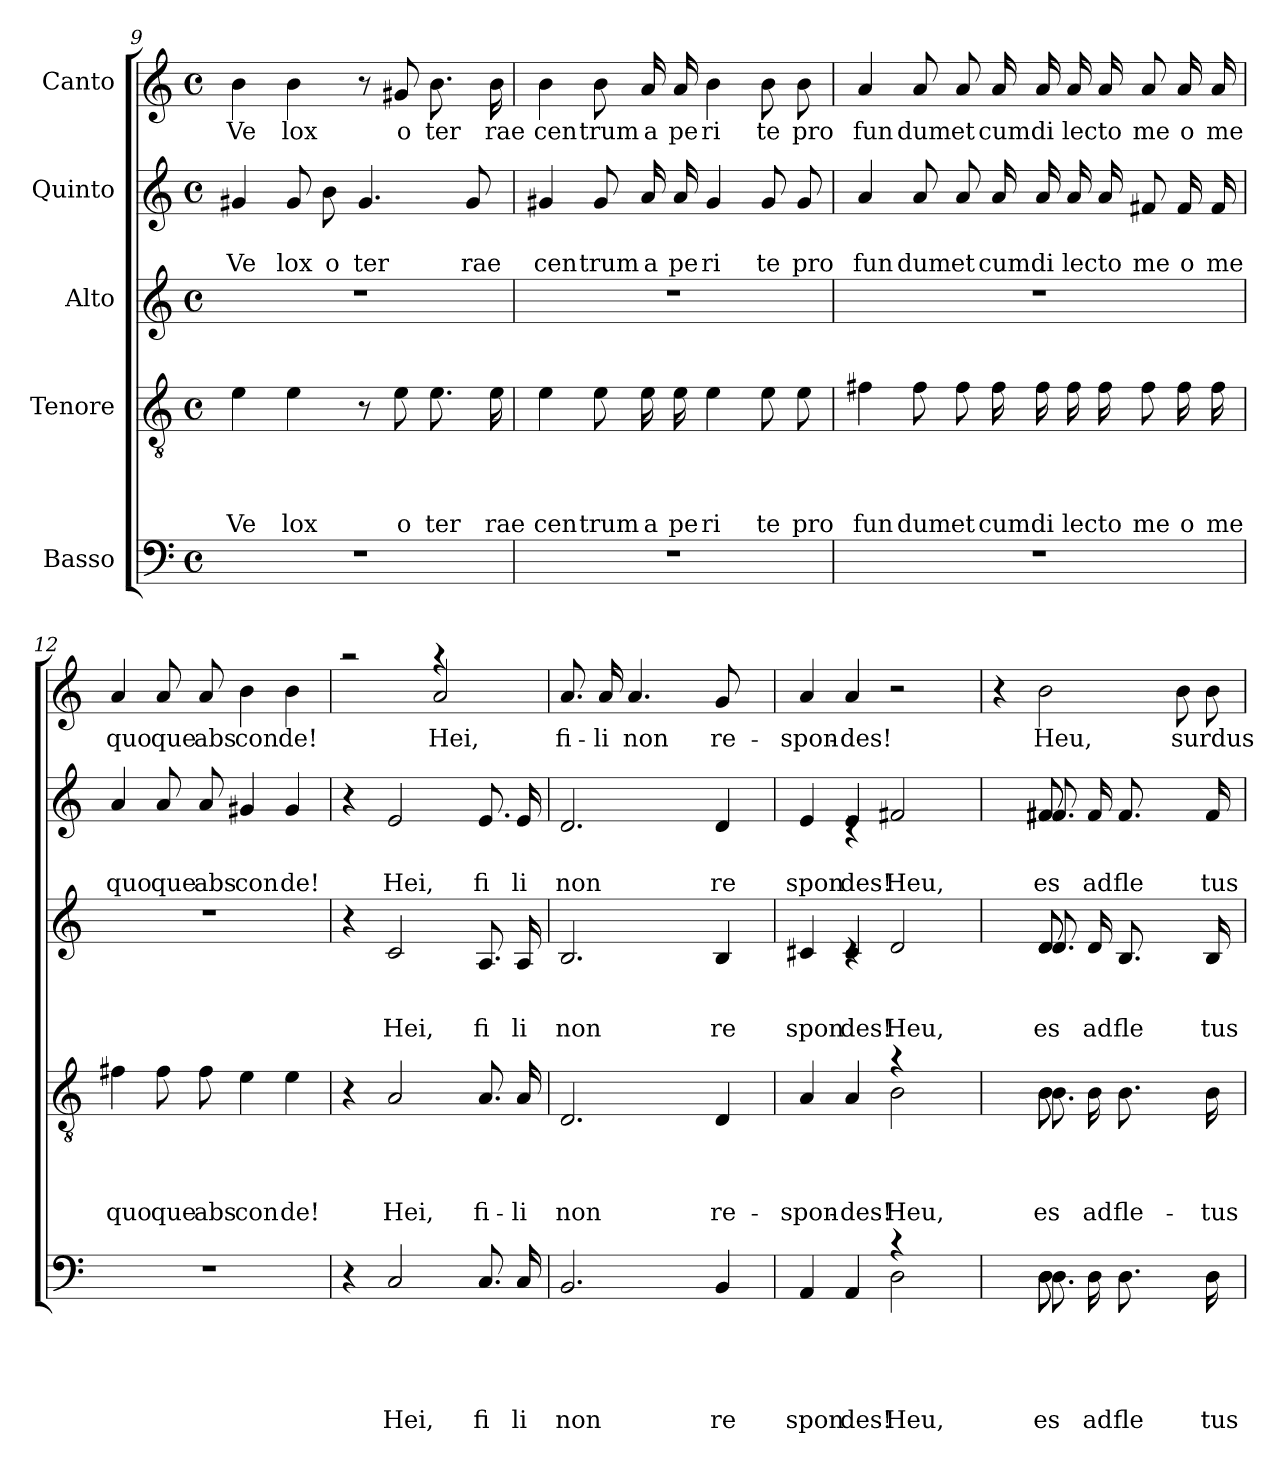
**kern	**text	**text	**text	**text	**text	**kern	**text	**text	**text	**text	**kern	**text	**text	**text	**kern	**text	**text	**kern	**text
*part5	*part5	*part5	*part5	*part5	*part5	*part4	*part4	*part4	*part4	*part4	*part3	*part3	*part3	*part3	*part2	*part2	*part2	*part1	*part1
*staff5	*staff5	*staff5	*staff5	*staff5	*staff5	*staff4	*staff4	*staff4	*staff4	*staff4	*staff3	*staff3	*staff3	*staff3	*staff2	*staff2	*staff2	*staff1	*staff1
*I"Basso	*	*	*	*	*	*I"Tenore	*	*	*	*	*I"Alto	*	*	*	*I"Quinto	*	*	*I"Canto	*
!!LO:LB:g=z
*clefF4	*	*	*	*	*	*clefGv2	*	*	*	*	*clefG2	*	*	*	*clefG2	*	*	*clefG2	*
*k[]	*	*	*	*	*	*k[]	*	*	*	*	*k[]	*	*	*	*k[]	*	*	*k[]	*
*C:	*	*	*	*	*	*C:	*	*	*	*	*C:	*	*	*	*C:	*	*	*C:	*
*M4/4	*	*	*	*	*	*M4/4	*	*	*	*	*M4/4	*	*	*	*M4/4	*	*	*M4/4	*
*met(c)	*	*	*	*	*	*met(c)	*	*	*	*	*met(c)	*	*	*	*met(c)	*	*	*met(c)	*
=9	=9	=9	=9	=9	=9	=9	=9	=9	=9	=9	=9	=9	=9	=9	=9	=9	=9	=9	=9
!	!	!	!	!	!	!	!	!	!	!LO:LY:b	!	!	!	!	!	!	!LO:LY:b	!	!LO:LY:b
1r	.	.	.	.	.	4e\	.	.	.	Ve	1r	.	.	.	4g#X/	.	Ve	4b\	Ve
!	!	!	!	!	!	!	!	!	!	!LO:LY:b	!	!	!	!	!	!	!LO:LY:b	!	!LO:LY:b
.	.	.	.	.	.	4e\	.	.	.	lox	.	.	.	.	8g#/	.	lox	4b\	lox
!	!	!	!	!	!	!	!	!	!	!	!	!	!	!	!	!	!LO:LY:b	!	!
.	.	.	.	.	.	.	.	.	.	.	.	.	.	.	8b\	.	o	.	.
!	!	!	!	!	!	!	!	!	!	!	!	!	!	!	!	!	!LO:LY:b	!	!
.	.	.	.	.	.	8r	.	.	.	.	.	.	.	.	4.g#/	.	ter	8r	.
!	!	!	!	!	!	!	!	!	!	!LO:LY:b	!	!	!	!	!	!	!	!	!LO:LY:b
.	.	.	.	.	.	8e\	.	.	.	o	.	.	.	.	.	.	.	8g#X/	o
!	!	!	!	!	!	!	!	!	!	!LO:LY:b	!	!	!	!	!	!	!	!	!LO:LY:b
.	.	.	.	.	.	8.e\	.	.	.	ter	.	.	.	.	.	.	.	8.b\	ter
!	!	!	!	!	!	!	!	!	!	!	!	!	!	!	!	!	!LO:LY:b	!	!
.	.	.	.	.	.	.	.	.	.	.	.	.	.	.	8g#/	.	rae	.	.
!	!	!	!	!	!	!	!	!	!	!LO:LY:b	!	!	!	!	!	!	!	!	!LO:LY:b
.	.	.	.	.	.	16e\	.	.	.	rae	.	.	.	.	.	.	.	16b\	rae
=10	=10	=10	=10	=10	=10	=10	=10	=10	=10	=10	=10	=10	=10	=10	=10	=10	=10	=10	=10
!	!	!	!	!	!	!	!	!	!	!LO:LY:b	!	!	!	!	!	!	!LO:LY:b	!	!LO:LY:b
1r	.	.	.	.	.	4e\	.	.	.	cen	1r	.	.	.	4g#X/	.	cen	4b\	cen
!	!	!	!	!	!	!	!	!	!	!LO:LY:b	!	!	!	!	!	!	!LO:LY:b	!	!LO:LY:b
.	.	.	.	.	.	8e\	.	.	.	trum	.	.	.	.	8g#/	.	trum	8b\	trum
!	!	!	!	!	!	!	!	!	!	!LO:LY:b	!	!	!	!	!	!	!LO:LY:b	!	!LO:LY:b
.	.	.	.	.	.	16e\	.	.	.	a	.	.	.	.	16a/	.	a	16a/	a
!	!	!	!	!	!	!	!	!	!	!LO:LY:b	!	!	!	!	!	!	!LO:LY:b	!	!LO:LY:b
.	.	.	.	.	.	16e\	.	.	.	pe	.	.	.	.	16a/	.	pe	16a/	pe
!	!	!	!	!	!	!	!	!	!	!LO:LY:b	!	!	!	!	!	!	!LO:LY:b	!	!LO:LY:b
.	.	.	.	.	.	4e\	.	.	.	ri	.	.	.	.	4g#/	.	ri	4b\	ri
!	!	!	!	!	!	!	!	!	!	!LO:LY:b	!	!	!	!	!	!	!LO:LY:b	!	!LO:LY:b
.	.	.	.	.	.	8e\	.	.	.	te	.	.	.	.	8g#/	.	te	8b\	te
!	!	!	!	!	!	!	!	!	!	!LO:LY:b	!	!	!	!	!	!	!LO:LY:b	!	!LO:LY:b
.	.	.	.	.	.	8e\	.	.	.	pro	.	.	.	.	8g#/	.	pro	8b\	pro
=11	=11	=11	=11	=11	=11	=11	=11	=11	=11	=11	=11	=11	=11	=11	=11	=11	=11	=11	=11
!	!	!	!	!	!	!	!	!	!	!LO:LY:b	!	!	!	!	!	!	!LO:LY:b	!	!LO:LY:b
1r	.	.	.	.	.	4f#X\	.	.	.	fun	1r	.	.	.	4a/	.	fun	4a/	fun
!	!	!	!	!	!	!	!	!	!	!LO:LY:b	!	!	!	!	!	!	!LO:LY:b	!	!LO:LY:b
.	.	.	.	.	.	8f#\	.	.	.	dum	.	.	.	.	8a/	.	dum	8a/	dum
!	!	!	!	!	!	!	!	!	!	!LO:LY:b	!	!	!	!	!	!	!LO:LY:b	!	!LO:LY:b
.	.	.	.	.	.	8f#\	.	.	.	et	.	.	.	.	8a/	.	et	8a/	et
!	!	!	!	!	!	!	!	!	!	!LO:LY:b	!	!	!	!	!	!	!LO:LY:b	!	!LO:LY:b
.	.	.	.	.	.	16f#\	.	.	.	cum	.	.	.	.	16a/	.	cum	16a/	cum
!	!	!	!	!	!	!	!	!	!	!LO:LY:b	!	!	!	!	!	!	!LO:LY:b	!	!LO:LY:b
.	.	.	.	.	.	16f#\	.	.	.	di	.	.	.	.	16a/	.	di	16a/	di
!	!	!	!	!	!	!	!	!	!	!LO:LY:b	!	!	!	!	!	!	!LO:LY:b	!	!LO:LY:b
.	.	.	.	.	.	16f#\	.	.	.	lecto	.	.	.	.	16a/	.	lecto	16a/	lecto
.	.	.	.	.	.	16f#\	.	.	.	.	.	.	.	.	16a/	.	.	16a/	.
!	!	!	!	!	!	!	!	!	!	!LO:LY:b	!	!	!	!	!	!	!LO:LY:b	!	!LO:LY:b
.	.	.	.	.	.	8f#\	.	.	.	me	.	.	.	.	8f#X/	.	me	8a/	me
!	!	!	!	!	!	!	!	!	!	!LO:LY:b	!	!	!	!	!	!	!LO:LY:b	!	!LO:LY:b
.	.	.	.	.	.	16f#\	.	.	.	o	.	.	.	.	16f#/	.	o	16a/	o
!	!	!	!	!	!	!	!	!	!	!LO:LY:b	!	!	!	!	!	!	!LO:LY:b	!	!LO:LY:b
.	.	.	.	.	.	16f#\	.	.	.	me	.	.	.	.	16f#/	.	me	16a/	me
=12	=12	=12	=12	=12	=12	=12	=12	=12	=12	=12	=12	=12	=12	=12	=12	=12	=12	=12	=12
!	!	!	!	!	!	!	!	!	!	!LO:LY:b	!	!	!	!	!	!	!LO:LY:b	!	!LO:LY:b
1r	.	.	.	.	.	4f#X\	.	.	.	quo	1r	.	.	.	4a/	.	quo	4a/	quo
!	!	!	!	!	!	!	!	!	!	!LO:LY:b	!	!	!	!	!	!	!LO:LY:b	!	!LO:LY:b
.	.	.	.	.	.	8f#\	.	.	.	que	.	.	.	.	8a/	.	que	8a/	que
!	!	!	!	!	!	!	!	!	!	!LO:LY:b	!	!	!	!	!	!	!LO:LY:b	!	!LO:LY:b
.	.	.	.	.	.	8f#\	.	.	.	abs	.	.	.	.	8a/	.	abs	8a/	abs
!	!	!	!	!	!	!	!	!	!	!LO:LY:b	!	!	!	!	!	!	!LO:LY:b	!	!LO:LY:b
.	.	.	.	.	.	4e\	.	.	.	con	.	.	.	.	4g#X/	.	con	4b\	con
!	!	!	!	!	!	!	!	!	!	!LO:LY:b	!	!	!	!	!	!	!LO:LY:b	!	!LO:LY:b
.	.	.	.	.	.	4e\	.	.	.	de!	.	.	.	.	4g#/	.	de!	4b\	de!
!!LO:PB:g=z
=13	=13	=13	=13	=13	=13	=13	=13	=13	=13	=13	=13	=13	=13	=13	=13	=13	=13	=13	=13
*	*	*	*	*	*	*	*	*	*	*	*	*	*	*	*	*	*	*^	*
4r	.	.	.	.	.	4r	.	.	.	.	4r	.	.	.	4r	.	.	2raa	2ryy	.
!	!	!	!	!	!LO:LY:b	!	!	!	!	!LO:LY:b	!	!	!	!LO:LY:b	!	!	!LO:LY:b	!	!	!
2C/	.	.	.	.	Hei,	2A/	.	.	.	Hei,	2c/	.	.	Hei,	2e/	.	Hei,	.	.	.
!	!	!	!	!	!	!	!	!	!	!	!	!	!	!	!	!	!	!	!	!LO:LY:b
.	.	.	.	.	.	.	.	.	.	.	.	.	.	.	.	.	.	4raa	2a/	Hei,
!	!	!	!	!	!LO:LY:b	!	!	!	!	!LO:LY:b	!	!	!	!LO:LY:b	!	!	!LO:LY:b	!	!	!
8.C/	.	.	.	.	fi	8.A/	.	.	.	fi-	8.A/	.	.	fi	8.e/	.	fi	4ryy	.	.
!	!	!	!	!	!LO:LY:b	!	!	!	!	!LO:LY:b	!	!	!	!LO:LY:b	!	!	!LO:LY:b	!	!	!
16C/	.	.	.	.	li	16A/	.	.	.	-li	16A/	.	.	li	16e/	.	li	.	.	.
*	*	*	*	*	*	*	*	*	*	*	*	*	*	*	*	*	*	*v	*v	*
=14	=14	=14	=14	=14	=14	=14	=14	=14	=14	=14	=14	=14	=14	=14	=14	=14	=14	=14	=14
!	!	!	!	!	!LO:LY:b	!	!	!	!	!LO:LY:b	!	!	!	!LO:LY:b	!	!	!LO:LY:b	!	!LO:LY:b
2.BB/	.	.	.	.	non	2.D/	.	.	.	non	2.B/	.	.	non	2.d/	.	non	8.a/	fi-
!	!	!	!	!	!	!	!	!	!	!	!	!	!	!	!	!	!	!	!LO:LY:b
.	.	.	.	.	.	.	.	.	.	.	.	.	.	.	.	.	.	16a/	-li
!	!	!	!	!	!	!	!	!	!	!	!	!	!	!	!	!	!	!	!LO:LY:b
.	.	.	.	.	.	.	.	.	.	.	.	.	.	.	.	.	.	4.a/	non
.	.	.	.	.	.	.	.	.	.	.	.	.	.	.	.	.	.	8ryy	.
!	!	!	!	!	!LO:LY:b	!	!	!	!	!LO:LY:b	!	!	!	!LO:LY:b	!	!	!LO:LY:b	!	!LO:LY:b
4BB/	.	.	.	.	re	4D/	.	.	.	re-	4B/	.	.	re	4d/	.	re	8g/	re-
.	.	.	.	.	.	.	.	.	.	.	.	.	.	.	.	.	.	8ryy	.
=15	=15	=15	=15	=15	=15	=15	=15	=15	=15	=15	=15	=15	=15	=15	=15	=15	=15	=15	=15
!	!	!	!	!	!LO:LY:b	!	!	!	!	!LO:LY:b	!	!	!	!LO:LY:b	!	!	!LO:LY:b	!	!LO:LY:b
*^	*	*	*	*	*	*^	*	*	*	*	*^	*	*	*	*^	*	*	*	*
4AA/	2ryy	.	.	.	.	spon	4A/	2ryy	.	.	.	-spon-	4c#X/	4ryy	.	.	spon	4e/	4ryy	.	spon	4a/	-spon-
!	!	!	!	!	!	!LO:LY:b	!	!	!	!	!	!LO:LY:b	!	!	!	!	!LO:LY:b	!	!	!	!LO:LY:b	!	!LO:LY:b
4AA/	.	.	.	.	.	des!	4A/	.	.	.	.	-des!	4c#/	4rc	.	.	des!	4e/	4rc	.	des!	4a/	-des!
!	!	!	!	!	!	!LO:LY:b	!	!	!	!	!	!LO:LY:b	!	!	!	!	!LO:LY:b	!	!	!	!LO:LY:b	!	!
4rc	2D\	.	.	.	.	Heu,	4ra	2B\	.	.	.	Heu,	2ryy	2d/	.	.	Heu,	2ryy	2f#X/	.	Heu,	2r	.
4ryy	.	.	.	.	.	.	4ryy	.	.	.	.	.	.	.	.	.	.	.	.	.	.	.	.
=16	=16	=16	=16	=16	=16	=16	=16	=16	=16	=16	=16	=16	=16	=16	=16	=16	=16	=16	=16	=16	=16	=16	=16
*	*^	*	*	*	*	*	*	*^	*	*	*	*	*	*^	*	*	*	*	*^	*	*	*	*
4ryy	4ryy	4ryy	.	.	.	.	.	4ryy	4ryy	4ryy	.	.	.	.	4ryy	4ryy	4ryy	.	.	.	4ryy	4ryy	4ryy	.	.	4r	.
!	!	!	!	!	!	!	!LO:LY:b	!	!	!	!	!	!	!	!	!	!	!	!	!	!	!	!	!	!	!	!
!	!	!	!	!	!	!	!LO:LY:b	!	!	!	!	!	!	!LO:LY:b	!	!	!	!	!	!	!	!	!	!	!	!	!
!	!	!	!	!	!	!	!	!	!	!	!	!	!	!LO:LY:b	!	!	!	!	!	!LO:LY:b	!	!	!	!	!	!	!
!	!	!	!	!	!	!	!	!	!	!	!	!	!	!	!	!	!	!	!	!LO:LY:b	!	!	!	!	!LO:LY:b	!	!
!	!	!	!	!	!	!	!	!	!	!	!	!	!	!	!	!	!	!	!	!	!	!	!	!	!LO:LY:b	!	!LO:LY:b
8D\	8D\	8.D\	.	.	.	.	es	8B\	8B\	8.B\	.	.	.	es	8d/	8d/	8.d/	.	.	es	8f#X/	8f#/	8.f#/	.	es	2b\	Heu,
16ryy	16ryy	.	.	.	.	.	.	16ryy	16ryy	.	.	.	.	.	16ryy	16ryy	.	.	.	.	16ryy	16ryy	.	.	.	.	.
!	!	!	!	!	!	!	!LO:LY:b	!	!	!	!	!	!	!LO:LY:b	!	!	!	!	!	!LO:LY:b	!	!	!	!	!LO:LY:b	!	!
2ryy	2ryy	16D\	.	.	.	.	ad	2ryy	2ryy	16B\	.	.	.	ad	2ryy	2ryy	16d/	.	.	ad	2ryy	2ryy	16f#/	.	ad	.	.
!	!	!	!	!	!	!	!LO:LY:b	!	!	!	!	!	!	!LO:LY:b	!	!	!	!	!	!LO:LY:b	!	!	!	!	!LO:LY:b	!	!
.	.	8.D\	.	.	.	.	fle	.	.	8.B\	.	.	.	fle-	.	.	8.B/	.	.	fle	.	.	8.f#/	.	fle	.	.
.	.	8.ryy	.	.	.	.	.	.	.	8.ryy	.	.	.	.	.	.	8.ryy	.	.	.	.	.	8.ryy	.	.	.	.
!	!	!	!	!	!	!	!	!	!	!	!	!	!	!	!	!	!	!	!	!	!	!	!	!	!	!	!LO:LY:b
.	.	.	.	.	.	.	.	.	.	.	.	.	.	.	.	.	.	.	.	.	.	.	.	.	.	8b\	surdus
!	!	!	!	!	!	!	!LO:LY:b	!	!	!	!	!	!	!LO:LY:b	!	!	!	!	!	!LO:LY:b	!	!	!	!	!LO:LY:b	!	!
.	.	16D\	.	.	.	.	tus	.	.	16B\	.	.	.	-tus	.	.	16B/	.	.	tus	.	.	16f#/	.	tus	8b\	.
16ryy	16ryy	16ryy	.	.	.	.	.	16ryy	16ryy	16ryy	.	.	.	.	16ryy	16ryy	16ryy	.	.	.	16ryy	16ryy	16ryy	.	.	.	.
*v	*v	*v	*	*	*	*	*	*	*	*	*	*	*	*	*v	*v	*v	*	*	*	*v	*v	*v	*	*	*	*
*	*	*	*	*	*	*v	*v	*v	*	*	*	*	*	*	*	*	*	*	*	*	*
=	=	=	=	=	=	=	=	=	=	=	=	=	=	=	=	=	=	=	=
*-	*-	*-	*-	*-	*-	*-	*-	*-	*-	*-	*-	*-	*-	*-	*-	*-	*-	*-	*-
